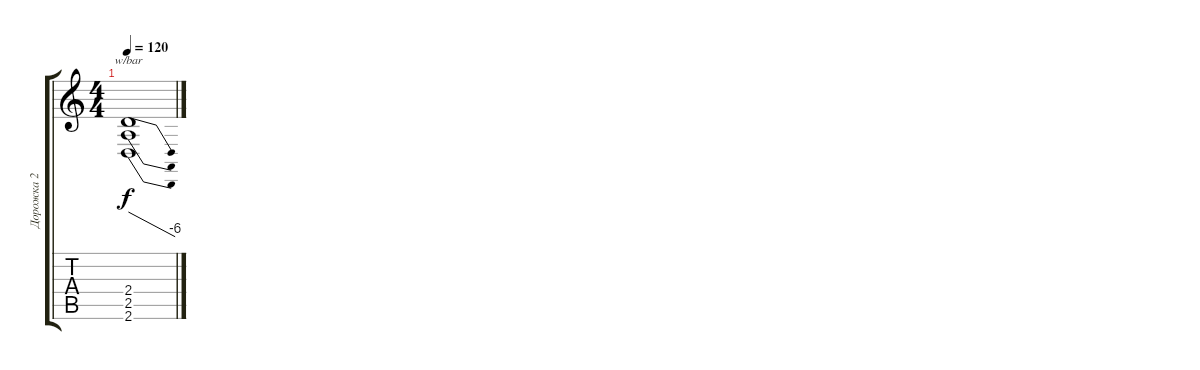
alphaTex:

\track ("Дорожка 2" "Дорожка 2") {instrument distortionguitar}
\staff {score tabs}
\tuning (D4 A3 F3 C3 G2 C2) {hide}
\ts (4 4)
\tempo 120
\clef g2
\ks c
(2.4 2.5 2.6).1{tbe (dive default 0 0 60 -24) dy f}
